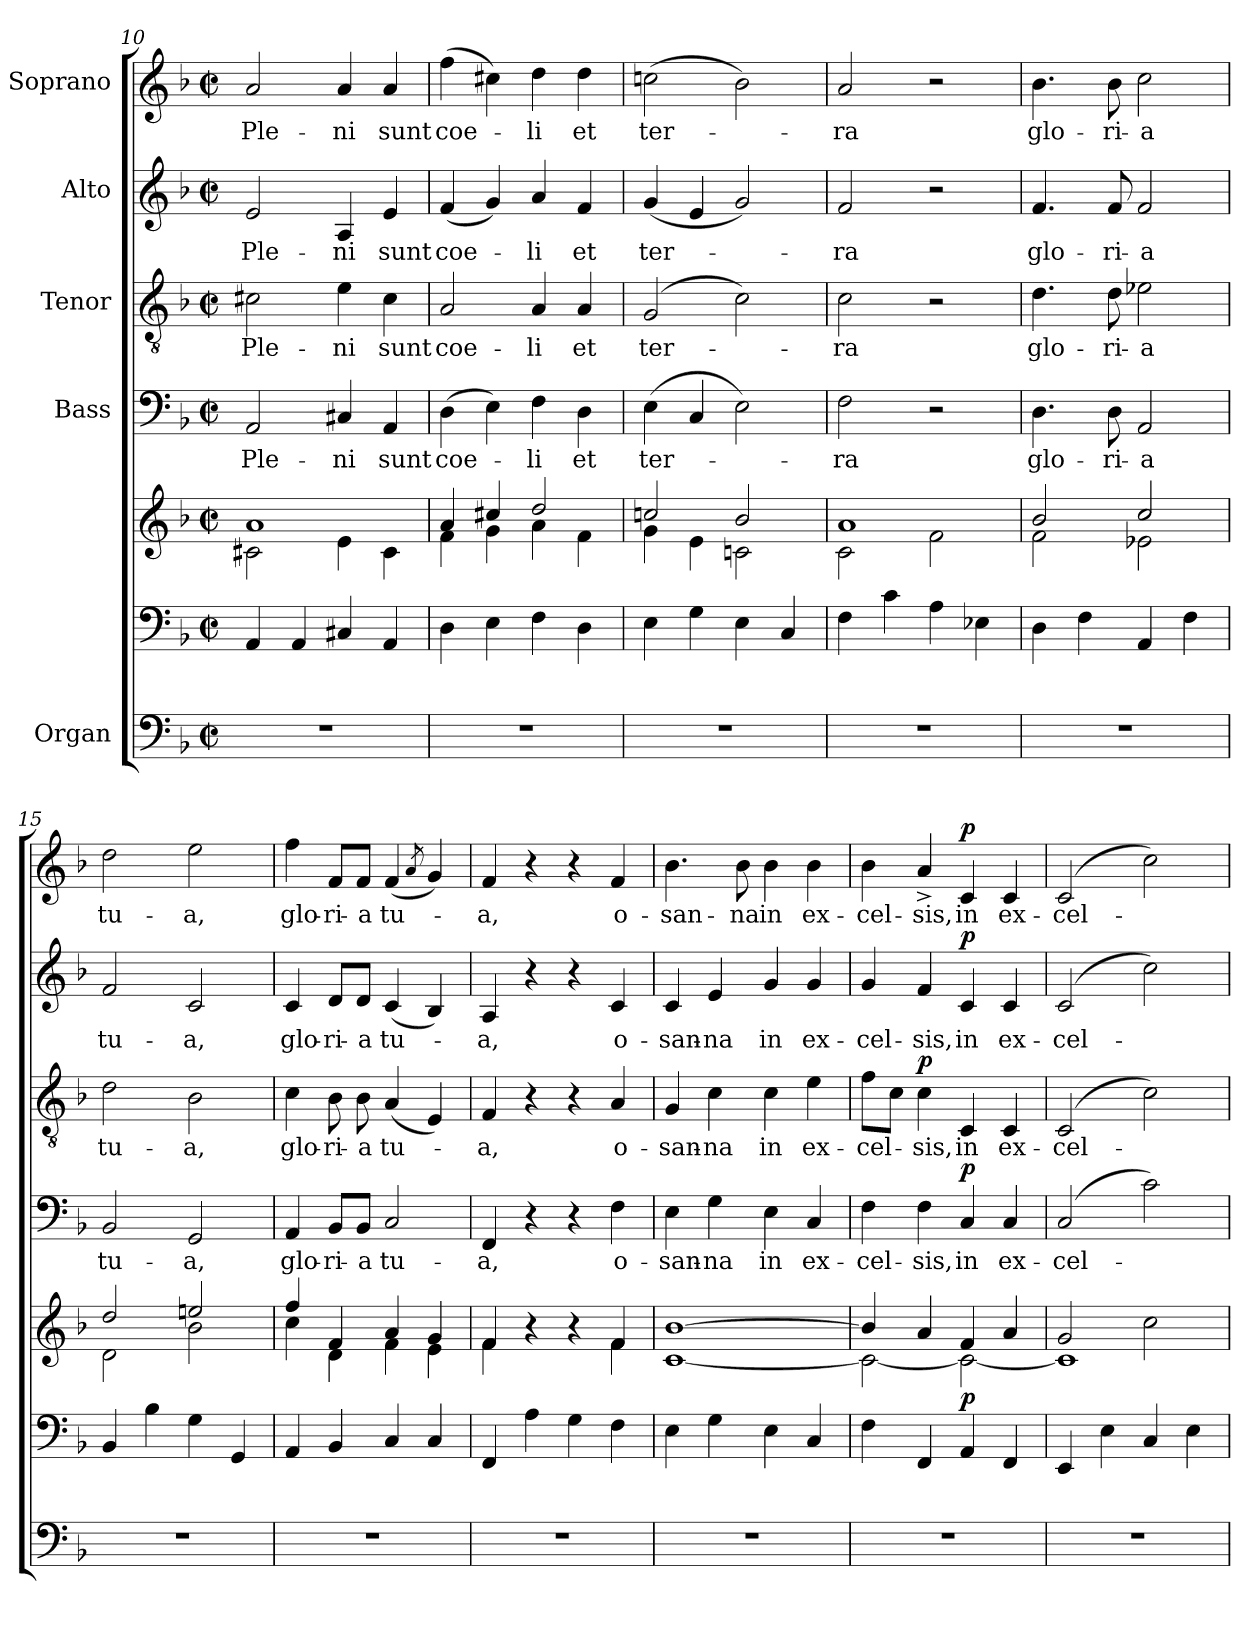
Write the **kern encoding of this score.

**kern	**kern	**kern	**dynam	**kern	**text	**dynam	**kern	**text	**dynam	**kern	**text	**dynam	**kern	**text	**dynam
*part5	*part5	*part5	*part5	*part4	*part4	*part4	*part3	*part3	*part3	*part2	*part2	*part2	*part1	*part1	*part1
*staff7	*staff6	*staff5	*staff5/6/7	*staff4	*staff4	*staff4	*staff3	*staff3	*staff3	*staff2	*staff2	*staff2	*staff1	*staff1	*staff1
*I"Organ	*	*	*	*I"Bass	*	*	*I"Tenor	*	*	*I"Alto	*	*	*I"Soprano	*	*
*clefF4	*clefF4	*clefG2	*	*clefF4	*	*	*clefGv2	*	*	*clefG2	*	*	*clefG2	*	*
*k[b-]	*k[b-]	*k[b-]	*	*k[b-]	*	*	*k[b-]	*	*	*k[b-]	*	*	*k[b-]	*	*
*M2/2	*M2/2	*M2/2	*	*M2/2	*	*	*M2/2	*	*	*M2/2	*	*	*M2/2	*	*
*met(c|)	*met(c|)	*met(c|)	*	*met(c|)	*	*	*met(c|)	*	*	*met(c|)	*	*	*met(c|)	*	*
=10	=10	=10	=10	=10	=10	=10	=10	=10	=10	=10	=10	=10	=10	=10	=10
*	*	*^	*	*	*	*	*	*	*	*	*	*	*	*	*
!	!	!	!	!	!	!LO:LY:b	!	!	!LO:LY:b	!	!	!LO:LY:b	!	!	!LO:LY:b	!
1r	4AA/	1a	2c#X\	.	2AA/	Ple-	.	2c#X\	Ple-	.	2e/	Ple-	.	2a/	Ple-	.
.	4AA/	.	.	.	.	.	.	.	.	.	.	.	.	.	.	.
!	!	!	!	!	!	!LO:LY:b	!	!	!LO:LY:b	!	!	!LO:LY:b	!	!	!LO:LY:b	!
.	4C#X/	.	4e\	.	4C#X/	-ni	.	4e\	-ni	.	4A/	-ni	.	4a/	-ni	.
!	!	!	!	!	!	!LO:LY:b	!	!	!LO:LY:b	!	!	!LO:LY:b	!	!	!LO:LY:b	!
.	4AA/	.	4c#\	.	4AA/	sunt	.	4c#\	sunt	.	4e/	sunt	.	4a/	sunt	.
=11	=11	=11	=11	=11	=11	=11	=11	=11	=11	=11	=11	=11	=11	=11	=11	=11
!	!	!	!	!	!	!LO:LY:b	!	!	!LO:LY:b	!	!	!LO:LY:b	!	!	!LO:LY:b	!
1r	4D\	4a/	4f\	.	(4D\	coe-	.	2A/	coe-	.	(4f/	coe-	.	(4ff\	coe-	.
.	4E\	4cc#X/	4g\	.	4E\)	.	.	.	.	.	4g/)	.	.	4cc#X\)	.	.
!	!	!	!	!	!	!LO:LY:b	!	!	!LO:LY:b	!	!	!LO:LY:b	!	!	!LO:LY:b	!
.	4F\	2dd/	4a\	.	4F\	-li	.	4A/	-li	.	4a/	-li	.	4dd\	-li	.
!	!	!	!	!	!	!LO:LY:b	!	!	!LO:LY:b	!	!	!LO:LY:b	!	!	!LO:LY:b	!
.	4D\	.	4f\	.	4D\	et	.	4A/	et	.	4f/	et	.	4dd\	et	.
=12	=12	=12	=12	=12	=12	=12	=12	=12	=12	=12	=12	=12	=12	=12	=12	=12
!	!	!	!	!	!	!LO:LY:b	!	!	!LO:LY:b	!	!	!LO:LY:b	!	!	!LO:LY:b	!
1r	4E\	2ccn/	4g\	.	(4E\	ter-	.	(2G/	ter-	.	(4g/	ter-	.	(2ccn\	ter-	.
.	4G\	.	4e\	.	4C/	.	.	.	.	.	4e/	.	.	.	.	.
.	4E\	2b-/	2cn\	.	2E\)	.	.	2c\)	.	.	2g/)	.	.	2b-\)	.	.
.	4C/	.	.	.	.	.	.	.	.	.	.	.	.	.	.	.
=13	=13	=13	=13	=13	=13	=13	=13	=13	=13	=13	=13	=13	=13	=13	=13	=13
!	!	!	!	!	!	!LO:LY:b	!	!	!LO:LY:b	!	!	!LO:LY:b	!	!	!LO:LY:b	!
1r	4F\	1a	2c\	.	2F\	-ra	.	2c\	-ra	.	2f/	-ra	.	2a/	-ra	.
.	4c\	.	.	.	.	.	.	.	.	.	.	.	.	.	.	.
.	4A\	.	2f\	.	2r	.	.	2r	.	.	2r	.	.	2r	.	.
.	4E-X\	.	.	.	.	.	.	.	.	.	.	.	.	.	.	.
=14	=14	=14	=14	=14	=14	=14	=14	=14	=14	=14	=14	=14	=14	=14	=14	=14
!	!	!	!	!	!	!LO:LY:b	!	!	!LO:LY:b	!	!	!LO:LY:b	!	!	!LO:LY:b	!
1r	4D\	2b-/	2f\	.	4.D\	glo-	.	4.d\	glo-	.	4.f/	glo-	.	4.b-\	glo-	.
.	4F\	.	.	.	.	.	.	.	.	.	.	.	.	.	.	.
!	!	!	!	!	!	!LO:LY:b	!	!	!LO:LY:b	!	!	!LO:LY:b	!	!	!LO:LY:b	!
.	.	.	.	.	8D\	-ri-	.	8d\	-ri-	.	8f/	-ri-	.	8b-\	-ri-	.
!	!	!	!	!	!	!LO:LY:b	!	!	!LO:LY:b	!	!	!LO:LY:b	!	!	!LO:LY:b	!
.	4AA/	2cc/	2e-X\	.	2AA/	-a	.	2e-X\	-a	.	2f/	-a	.	2cc\	-a	.
.	4F\	.	.	.	.	.	.	.	.	.	.	.	.	.	.	.
=15	=15	=15	=15	=15	=15	=15	=15	=15	=15	=15	=15	=15	=15	=15	=15	=15
!	!	!	!	!	!	!LO:LY:b	!	!	!LO:LY:b	!	!	!LO:LY:b	!	!	!LO:LY:b	!
1r	4BB-/	2dd/	2d\	.	2BB-/	tu-	.	2d\	tu-	.	2f/	tu-	.	2dd\	tu-	.
.	4B-\	.	.	.	.	.	.	.	.	.	.	.	.	.	.	.
!	!	!	!	!	!	!LO:LY:b	!	!	!LO:LY:b	!	!	!LO:LY:b	!	!	!LO:LY:b	!
.	4G\	2een/	2b-\	.	2GG/	-a,	.	2B-\	-a,	.	2c/	-a,	.	2ee\	-a,	.
.	4GG/	.	.	.	.	.	.	.	.	.	.	.	.	.	.	.
!!LO:PB:g=z
=16	=16	=16	=16	=16	=16	=16	=16	=16	=16	=16	=16	=16	=16	=16	=16	=16
!	!	!	!	!	!	!LO:LY:b	!	!	!LO:LY:b	!	!	!LO:LY:b	!	!	!LO:LY:b	!
1r	4AA/	4ff/	4cc\	.	4AA/	glo-	.	4c\	glo-	.	4c/	glo-	.	4ff\	glo-	.
!	!	!	!	!	!	!LO:LY:b	!	!	!LO:LY:b	!	!	!LO:LY:b	!	!	!LO:LY:b	!
.	4BB-/	4f/	4d\	.	8BB-/L	-ri-	.	8B-\	-ri-	.	8d/L	-ri-	.	8f/L	-ri-	.
!	!	!	!	!	!	!LO:LY:b	!	!	!LO:LY:b	!	!	!LO:LY:b	!	!	!LO:LY:b	!
.	.	.	.	.	8BB-/J	-a	.	8B-\	-a	.	8d/J	-a	.	8f/J	-a	.
!	!	!	!	!	!	!LO:LY:b	!	!	!LO:LY:b	!	!	!LO:LY:b	!	!	!LO:LY:b	!
.	4C/	4a/	4f\	.	2C/	tu-	.	(4A/	tu-	.	(4c/	tu-	.	(4f/	tu-	.
.	.	.	.	.	.	.	.	.	.	.	.	.	.	8qa/	.	.
.	4C/	4g/	4e\	.	.	.	.	4E/)	.	.	4B-/)	.	.	4g/)	.	.
=17	=17	=17	=17	=17	=17	=17	=17	=17	=17	=17	=17	=17	=17	=17	=17	=17
!	!	!	!	!	!	!LO:LY:b	!	!	!LO:LY:b	!	!	!LO:LY:b	!	!	!LO:LY:b	!
1r	4FF/	4f/	4f\	.	4FF/	-a,	.	4F/	-a,	.	4A/	-a,	.	4f/	-a,	.
.	4A\	4r	2ryy	.	4r	.	.	4r	.	.	4r	.	.	4r	.	.
.	4G\	4r	.	.	4r	.	.	4r	.	.	4r	.	.	4r	.	.
!	!	!	!	!	!	!LO:LY:b	!	!	!LO:LY:b	!	!	!LO:LY:b	!	!	!LO:LY:b	!
.	4F\	4f/	4f\	.	4F\	o-	.	4A/	o-	.	4c/	o-	.	4f/	o-	.
=18	=18	=18	=18	=18	=18	=18	=18	=18	=18	=18	=18	=18	=18	=18	=18	=18
!	!	!	!	!	!	!LO:LY:b	!	!	!LO:LY:b	!	!	!LO:LY:b	!	!	!LO:LY:b	!
1r	4E\	[1b-	[1c	.	4E\	-san-	.	4G/	-san-	.	4c/	-san-	.	4.b-\	-san-	.
!	!	!	!	!	!	!LO:LY:b	!	!	!LO:LY:b	!	!	!LO:LY:b	!	!	!	!
.	4G\	.	.	.	4G\	-na	.	4c\	-na	.	4e/	-na	.	.	.	.
!	!	!	!	!	!	!	!	!	!	!	!	!	!	!	!LO:LY:b	!
.	.	.	.	.	.	.	.	.	.	.	.	.	.	8b-\	-na	.
!	!	!	!	!	!	!LO:LY:b	!	!	!LO:LY:b	!	!	!LO:LY:b	!	!	!LO:LY:b	!
.	4E\	.	.	.	4E\	in	.	4c\	in	.	4g/	in	.	4b-\	in	.
!	!	!	!	!	!	!LO:LY:b	!	!	!LO:LY:b	!	!	!LO:LY:b	!	!	!LO:LY:b	!
.	4C/	.	.	.	4C/	ex-	.	4e\	ex-	.	4g/	ex-	.	4b-\	ex-	.
=19	=19	=19	=19	=19	=19	=19	=19	=19	=19	=19	=19	=19	=19	=19	=19	=19
!	!	!	!	!	!	!LO:LY:b	!	!	!LO:LY:b	!	!	!LO:LY:b	!	!	!LO:LY:b	!
1r	4F\	4b-/]	2c\_	.	4F\	-cel-	.	8f\L	-cel-	.	4g/	-cel-	.	4b-\	-cel-	.
.	.	.	.	.	.	.	.	8c\J	.	.	.	.	.	.	.	.
!	!	!	!	!	!	!LO:LY:b	!	!	!LO:LY:b	!LO:DY:a	!	!LO:LY:b	!	!	!LO:LY:b	!
.	4FF/	4a/	.	.	4F\	-sis,	.	4c\	-sis,	p	4f/	-sis,	.	4a^/	-sis,	.
!	!	!	!	!LO:DY:a=2	!	!LO:LY:b	!LO:DY:a	!	!LO:LY:b	!	!	!LO:LY:b	!LO:DY:a	!	!LO:LY:b	!LO:DY:a
.	4AA/	4f/	2c\_	p	4C/	-in	p	4C/	-in	.	4c/	-in	p	4c/	-in	p
!	!	!	!	!	!	!LO:LY:b	!	!	!LO:LY:b	!	!	!LO:LY:b	!	!	!LO:LY:b	!
.	4FF/	4a/	.	.	4C/	ex-	.	4C/	ex-	.	4c/	ex-	.	4c/	ex-	.
=20	=20	=20	=20	=20	=20	=20	=20	=20	=20	=20	=20	=20	=20	=20	=20	=20
!	!	!	!	!	!	!LO:LY:b	!	!	!LO:LY:b	!	!	!LO:LY:b	!	!	!LO:LY:b	!
1r	4EE/	2g/	1c]	.	(2C/	-cel-	.	(2C/	-cel-	.	(2c/	-cel-	.	(2c/	-cel-	.
.	4E\	.	.	.	.	.	.	.	.	.	.	.	.	.	.	.
.	4C/	2cc\	.	.	2c\)	.	.	2c\)	.	.	2cc\)	.	.	2cc\)	.	.
.	4E\	.	.	.	.	.	.	.	.	.	.	.	.	.	.	.
*	*	*v	*v	*	*	*	*	*	*	*	*	*	*	*	*	*
=	=	=	=	=	=	=	=	=	=	=	=	=	=	=	=
*-	*-	*-	*-	*-	*-	*-	*-	*-	*-	*-	*-	*-	*-	*-	*-
